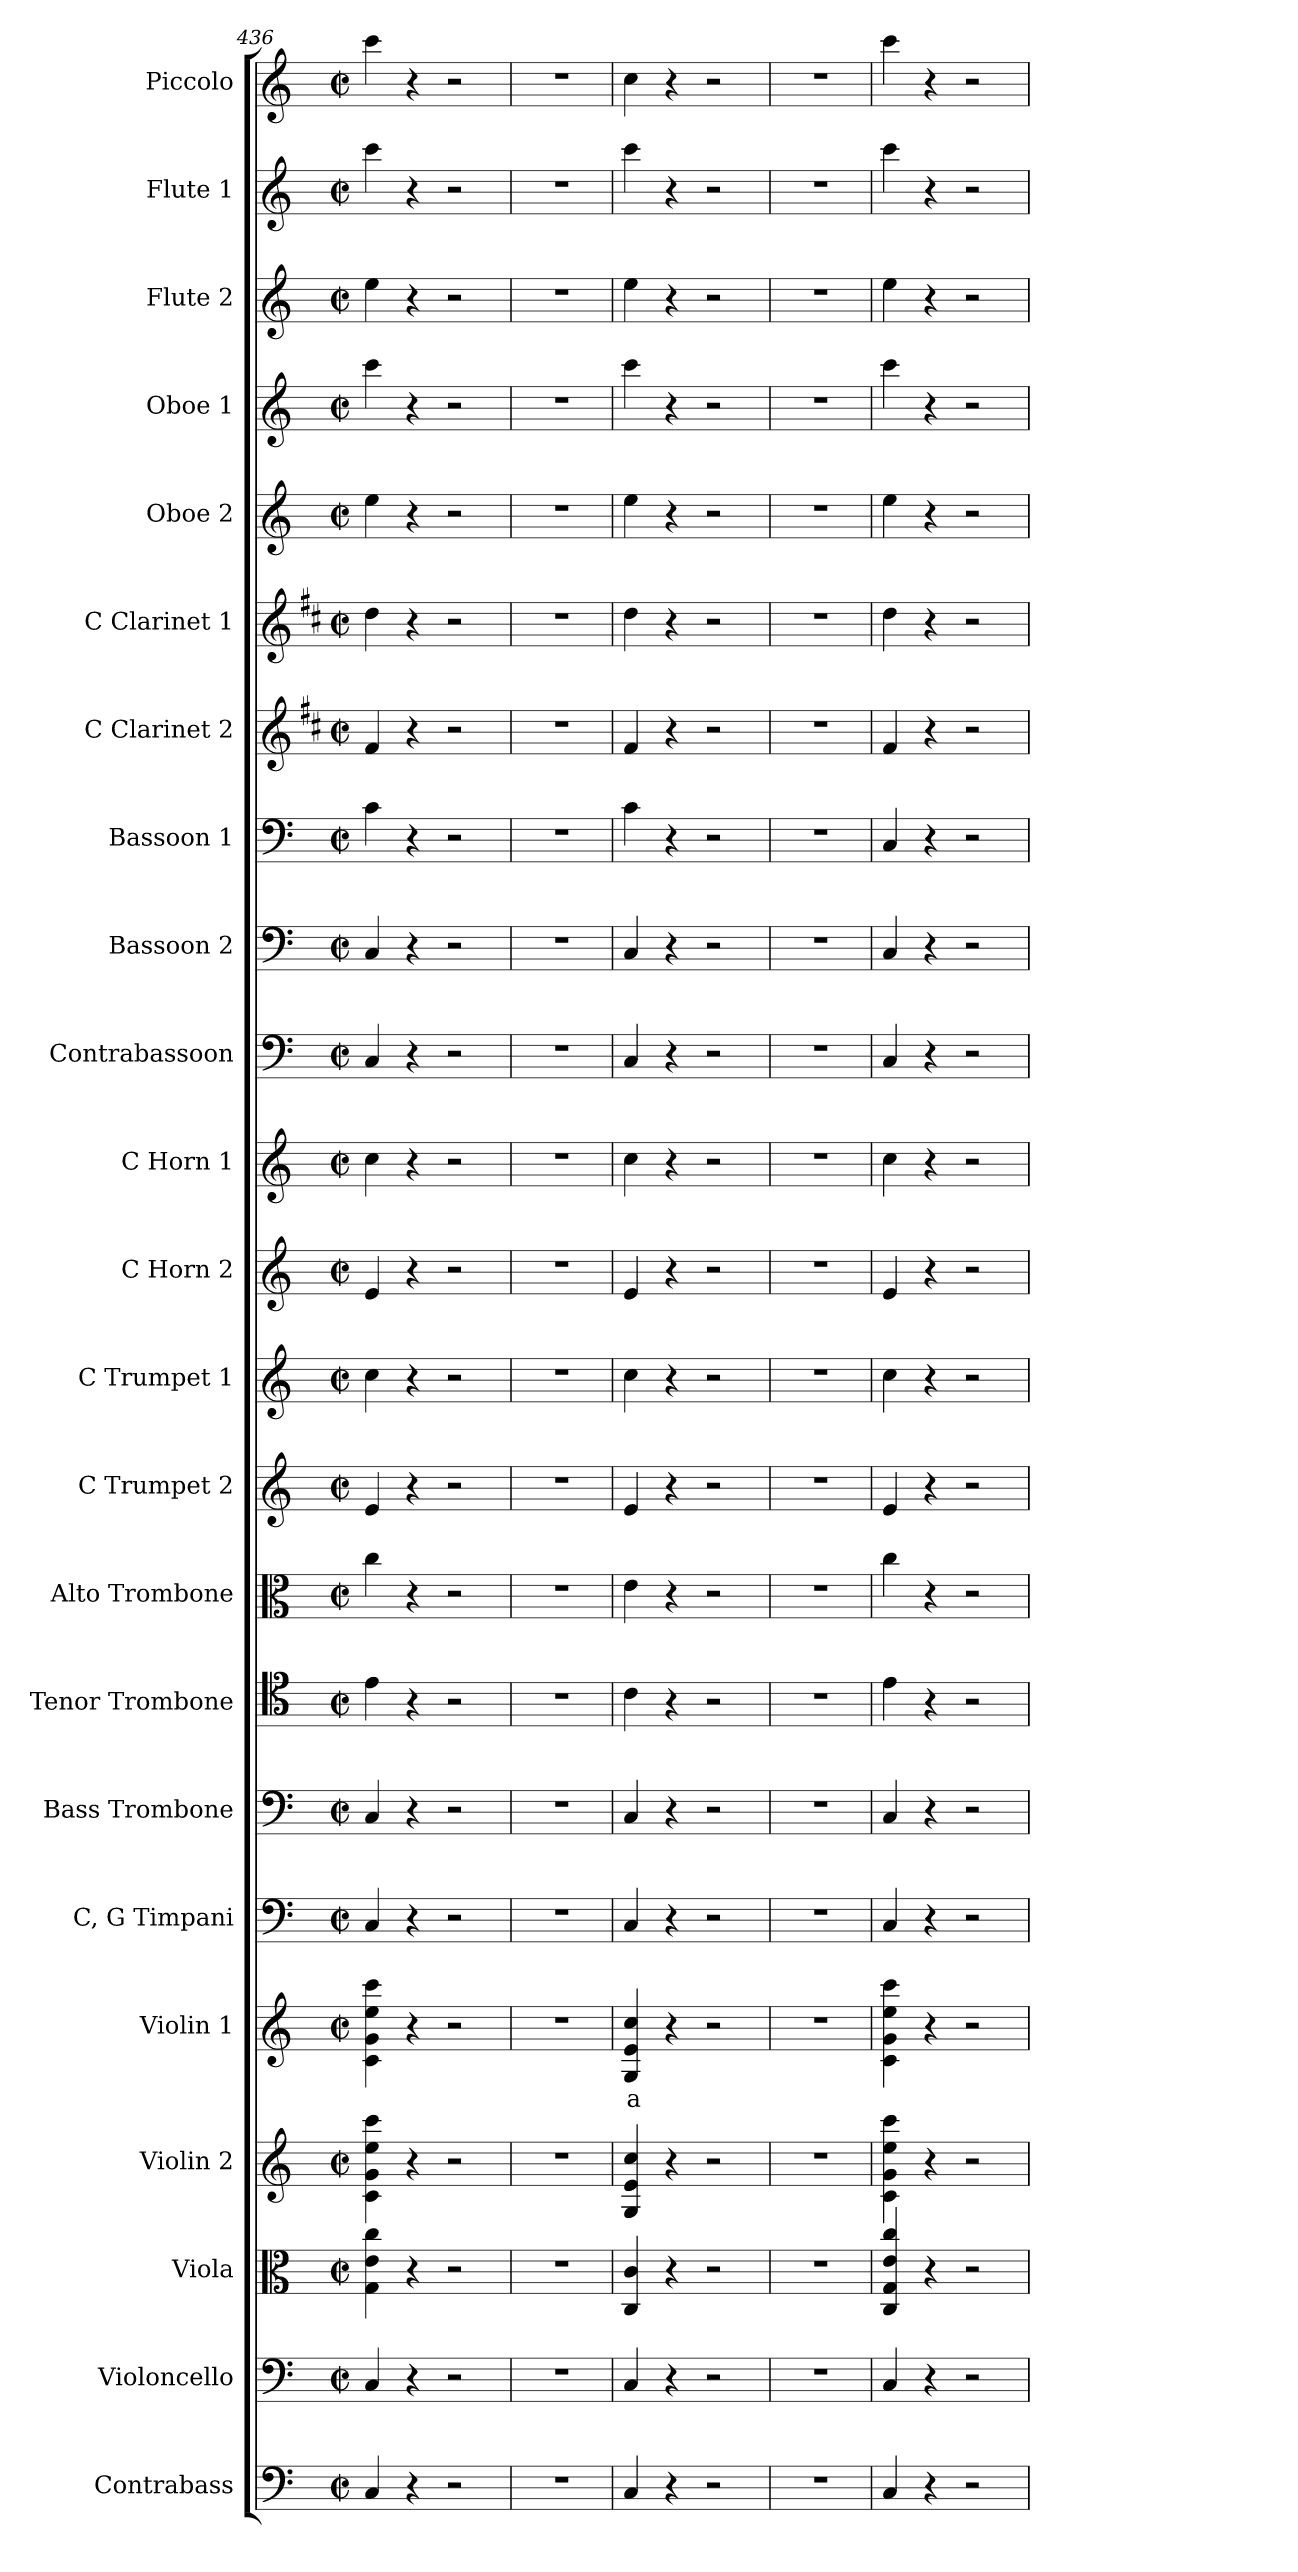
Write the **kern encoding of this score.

**kern	**kern	**kern	**kern	**kern	**text	**kern	**kern	**kern	**kern	**kern	**kern	**kern	**kern	**kern	**kern	**kern	**kern	**kern	**kern	**kern	**kern	**kern	**kern
*part23	*part22	*part21	*part20	*part19	*part19	*part18	*part17	*part16	*part15	*part14	*part13	*part12	*part11	*part10	*part9	*part8	*part7	*part6	*part5	*part4	*part3	*part2	*part1
*staff23	*staff22	*staff21	*staff20	*staff19	*staff19	*staff18	*staff17	*staff16	*staff15	*staff14	*staff13	*staff12	*staff11	*staff10	*staff9	*staff8	*staff7	*staff6	*staff5	*staff4	*staff3	*staff2	*staff1
*I"Contrabass	*I"Violoncello	*I"Viola	*I"Violin 2	*I"Violin 1	*	*I"C, G Timpani	*I"Bass Trombone	*I"Tenor Trombone	*I"Alto Trombone	*I"C Trumpet 2	*I"C Trumpet 1	*I"C Horn 2	*I"C Horn 1	*I"Contrabassoon	*I"Bassoon 2	*I"Bassoon 1	*I"C Clarinet 2	*I"C Clarinet 1	*I"Oboe 2	*I"Oboe 1	*I"Flute 2	*I"Flute 1	*I"Piccolo
*I'Cb	*I'Vc	*I'Vla	*I'Vln 2	*I'Vln 1	*	*I'Timp	*I'B Trb	*I'T Trb	*I'A Trb	*I'Tpt 2	*I'Tpt 1	*I'Hn 2	*I'Hn 1	*I'C Bsn	*I'Bsn 2	*I'Bsn 1	*I'Cl 2	*I'Cl 1	*I'Ob 2	*I'Ob 1	*I'Fl 2	*I'Fl 1	*I'Picc
*clefF4	*clefF4	*clefC3	*clefG2	*clefG2	*	*clefF4	*clefF4	*clefC4	*clefC3	*clefG2	*clefG2	*clefG2	*clefG2	*clefF4	*clefF4	*clefF4	*clefG2	*clefG2	*clefG2	*clefG2	*clefG2	*clefG2	*clefG2
*ITrd7c12	*	*	*	*	*	*	*	*	*	*	*	*ITrd7c12	*ITrd7c12	*ITrd7c12	*	*	*ITrd1c2	*ITrd1c2	*	*	*	*	*ITrd-7c-12
*k[]	*k[]	*k[]	*k[]	*k[]	*	*k[]	*k[]	*k[]	*k[]	*k[]	*k[]	*k[]	*k[]	*k[]	*k[]	*k[]	*k[]	*k[]	*k[]	*k[]	*k[]	*k[]	*k[]
*M2/2	*M2/2	*M2/2	*M2/2	*M2/2	*	*M2/2	*M2/2	*M2/2	*M2/2	*M2/2	*M2/2	*M2/2	*M2/2	*M2/2	*M2/2	*M2/2	*M2/2	*M2/2	*M2/2	*M2/2	*M2/2	*M2/2	*M2/2
*met(c|)	*met(c|)	*met(c|)	*met(c|)	*met(c|)	*	*met(c|)	*met(c|)	*met(c|)	*met(c|)	*met(c|)	*met(c|)	*met(c|)	*met(c|)	*met(c|)	*met(c|)	*met(c|)	*met(c|)	*met(c|)	*met(c|)	*met(c|)	*met(c|)	*met(c|)	*met(c|)
=436	=436	=436	=436	=436	=436	=436	=436	=436	=436	=436	=436	=436	=436	=436	=436	=436	=436	=436	=436	=436	=436	=436	=436
4CC/	4C/	4G\ 4e\ 4cc\	4c\ 4g\ 4ee\ 4ccc\	4c\ 4g\ 4ee\ 4ccc\	.	4C/	4C/	4e\	4cc\	4e/	4cc\	4E/	4c\	4CC/	4C/	4c\	4e/	4cc\	4ee\	4ccc\	4ee\	4ccc\	4cccc\
4r	4r	4r	4r	4r	.	4r	4r	4r	4r	4r	4r	4r	4r	4r	4r	4r	4r	4r	4r	4r	4r	4r	4r
2r	2r	2r	2r	2r	.	2r	2r	2r	2r	2r	2r	2r	2r	2r	2r	2r	2r	2r	2r	2r	2r	2r	2r
=437	=437	=437	=437	=437	=437	=437	=437	=437	=437	=437	=437	=437	=437	=437	=437	=437	=437	=437	=437	=437	=437	=437	=437
1r	1r	1r	1r	1r	.	1r	1r	1r	1r	1r	1r	1r	1r	1r	1r	1r	1r	1r	1r	1r	1r	1r	1r
=438	=438	=438	=438	=438	=438	=438	=438	=438	=438	=438	=438	=438	=438	=438	=438	=438	=438	=438	=438	=438	=438	=438	=438
!	!	!	!	!	!LO:LY:b:color=#FF0000	!	!	!	!	!	!	!	!	!	!	!	!	!	!	!	!	!	!
4CC/	4C/	4C/ 4c/	4G/ 4e/ 4cc/	4G/ 4e/ 4cc/	a	4C/	4C/	4c\	4e\	4e/	4cc\	4E/	4c\	4CC/	4C/	4c\	4e/	4cc\	4ee\	4ccc\	4ee\	4ccc\	4ccc\
4r	4r	4r	4r	4r	.	4r	4r	4r	4r	4r	4r	4r	4r	4r	4r	4r	4r	4r	4r	4r	4r	4r	4r
2r	2r	2r	2r	2r	.	2r	2r	2r	2r	2r	2r	2r	2r	2r	2r	2r	2r	2r	2r	2r	2r	2r	2r
=439	=439	=439	=439	=439	=439	=439	=439	=439	=439	=439	=439	=439	=439	=439	=439	=439	=439	=439	=439	=439	=439	=439	=439
1r	1r	1r	1r	1r	.	1r	1r	1r	1r	1r	1r	1r	1r	1r	1r	1r	1r	1r	1r	1r	1r	1r	1r
!!LO:PB:g=z
=440	=440	=440	=440	=440	=440	=440	=440	=440	=440	=440	=440	=440	=440	=440	=440	=440	=440	=440	=440	=440	=440	=440	=440
4CC/	4C/	4C/ 4G/ 4e/ 4cc/	4c\ 4g\ 4ee\ 4ccc\	4c\ 4g\ 4ee\ 4ccc\	.	4C/	4C/	4e\	4cc\	4e/	4cc\	4E/	4c\	4CC/	4C/	4C/	4e/	4cc\	4ee\	4ccc\	4ee\	4ccc\	4cccc\
4r	4r	4r	4r	4r	.	4r	4r	4r	4r	4r	4r	4r	4r	4r	4r	4r	4r	4r	4r	4r	4r	4r	4r
2r	2r	2r	2r	2r	.	2r	2r	2r	2r	2r	2r	2r	2r	2r	2r	2r	2r	2r	2r	2r	2r	2r	2r
=	=	=	=	=	=	=	=	=	=	=	=	=	=	=	=	=	=	=	=	=	=	=	=
*-	*-	*-	*-	*-	*-	*-	*-	*-	*-	*-	*-	*-	*-	*-	*-	*-	*-	*-	*-	*-	*-	*-	*-
